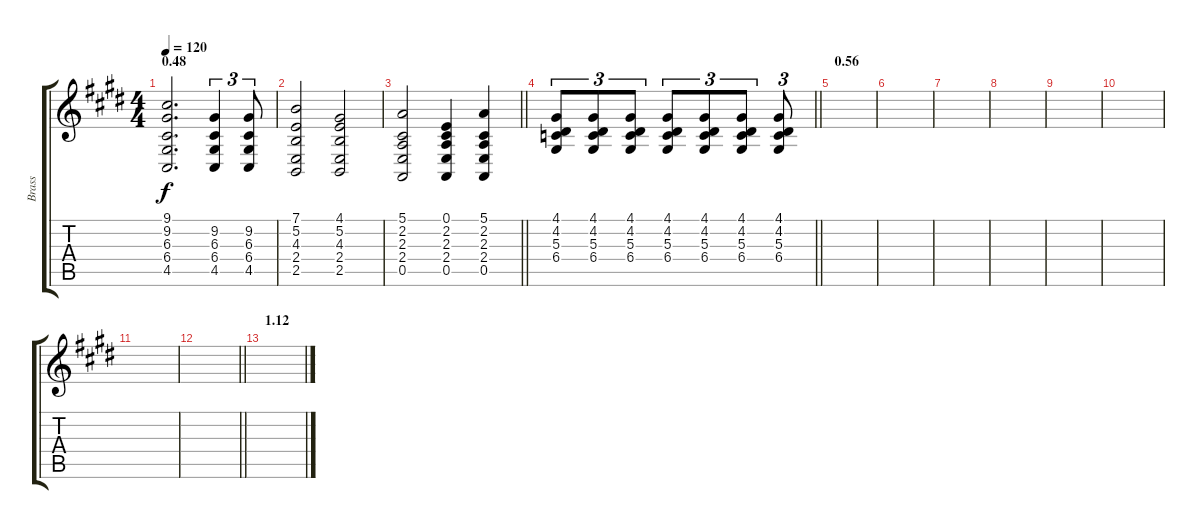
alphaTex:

\track ("Brass" "Brass") {instrument brasssection}
\staff {score tabs}
\tuning (E4 B3 G3 D3 A2 E2) {hide}
\ts (4 4)
\section ("" "0.48")
\tempo 120
\clef g2
\ks c#minor
(9.1 9.2 6.3 6.4 4.5).2{d dy f} (9.2 6.3 6.4 4.5).4{tu (3 2)} (9.2 6.3 6.4 4.5).8{tu (3 2)} |
(7.1 5.2 4.3 2.4 2.5).2 (4.1 5.2 4.3 2.4 2.5).2 |
\barLineRight lightlight
(5.1 2.2 2.3 2.4 0.5).2 (0.1 2.2 2.3 2.4 0.5).4 (5.1 2.2 2.3 2.4 0.5).4 |
\barLineRight lightlight
(4.1 4.2 5.3 6.4).8{tu (3 2)} (4.1 4.2 5.3 6.4).8{tu (3 2)} (4.1 4.2 5.3 6.4).8{tu (3 2)} (4.1 4.2 5.3 6.4).8{tu (3 2)} (4.1 4.2 5.3 6.4).8{tu (3 2)} (4.1 4.2 5.3 6.4).8{tu (3 2)} (4.1 4.2 5.3 6.4).8{tu (3 2)} |
\section ("" "0.56")
|
|
|
|
|
|
|
\barLineRight lightlight
|
\section ("" "1.12")
